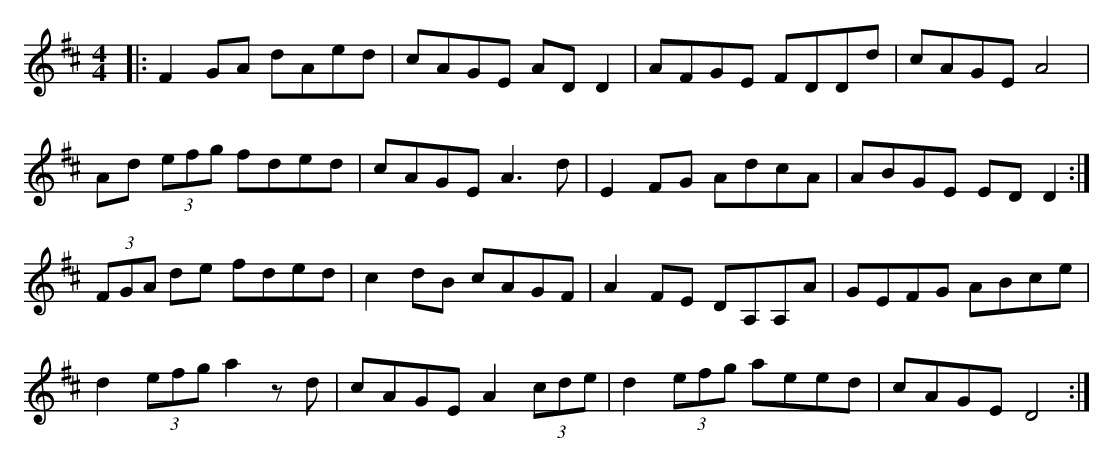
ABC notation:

X:1
M:4/4
K:D
|:F2 GA dAed|cAGE ADD2|AFGE FDDd|cAGE A4|
Ad (3efg fded|cAGE A3 d| E2 FG AdcA|ABGE EDD2:|
(3FGA de fded| c2 dB cAGF|A2 FE DA,A,A| GEFG ABce|
 d2 (3efg a2 zd| cAGE A2 (3cde| d2 (3efg aeed| cAGE D4:|
